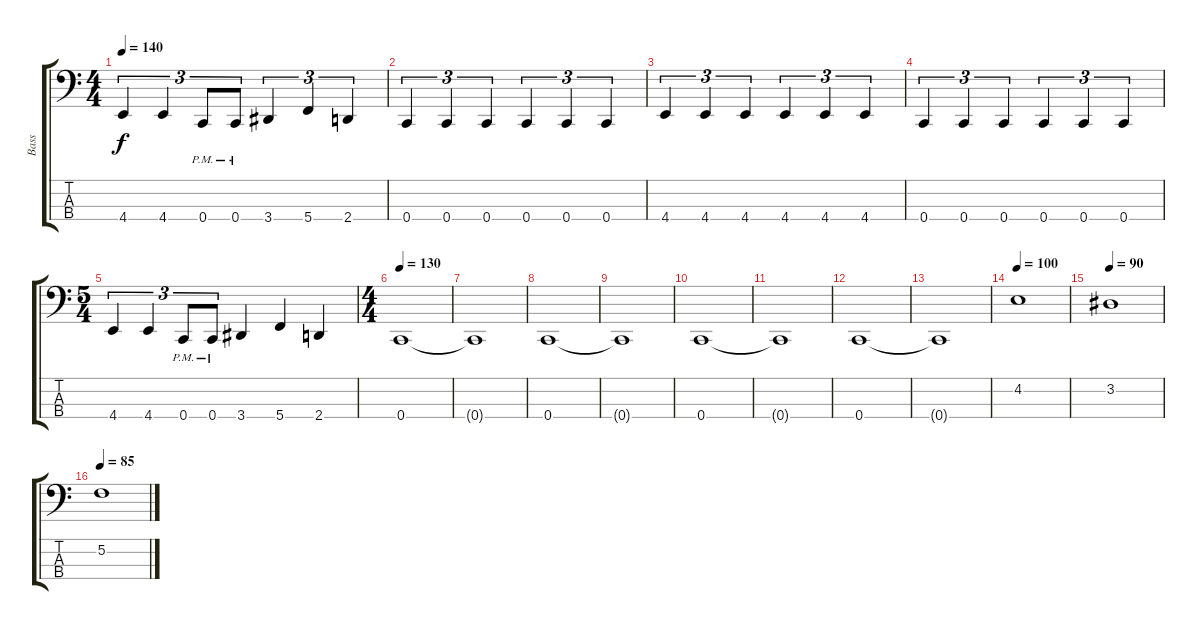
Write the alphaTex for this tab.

\track ("Bass" "Bass") {instrument electricbasspick}
\staff {score tabs}
\tuning (F2 C2 G1 C1) {hide}
\ts (4 4)
\tempo 140
\clef f4
\ks c
4.4.4{tu (3 2) dy f} 4.4.4{tu (3 2)} 0.4{pm}.8{tu (3 2)} 0.4{pm}.8{tu (3 2)} 3.4.4{tu (3 2)} 5.4.4{tu (3 2)} 2.4.4{tu (3 2)} |
0.4.4{tu (3 2)} 0.4.4{tu (3 2)} 0.4.4{tu (3 2)} 0.4.4{tu (3 2)} 0.4.4{tu (3 2)} 0.4.4{tu (3 2)} |
4.4.4{tu (3 2)} 4.4.4{tu (3 2)} 4.4.4{tu (3 2)} 4.4.4{tu (3 2)} 4.4.4{tu (3 2)} 4.4.4{tu (3 2)} |
0.4.4{tu (3 2)} 0.4.4{tu (3 2)} 0.4.4{tu (3 2)} 0.4.4{tu (3 2)} 0.4.4{tu (3 2)} 0.4.4{tu (3 2)} |
\ts (5 4)
4.4.4{tu (3 2)} 4.4.4{tu (3 2)} 0.4{pm}.8{tu (3 2)} 0.4{pm}.8{tu (3 2)} 3.4.4 5.4.4 2.4.4 |
\ts (4 4)
\tempo 130
0.4.1 |
0.4{t}.1 |
0.4.1 |
0.4{t}.1 |
0.4.1 |
0.4{t}.1 |
0.4.1 |
0.4{t}.1 |
\tempo 100
4.2.1 |
\tempo 90
3.2.1 |
\tempo 85
5.2.1
